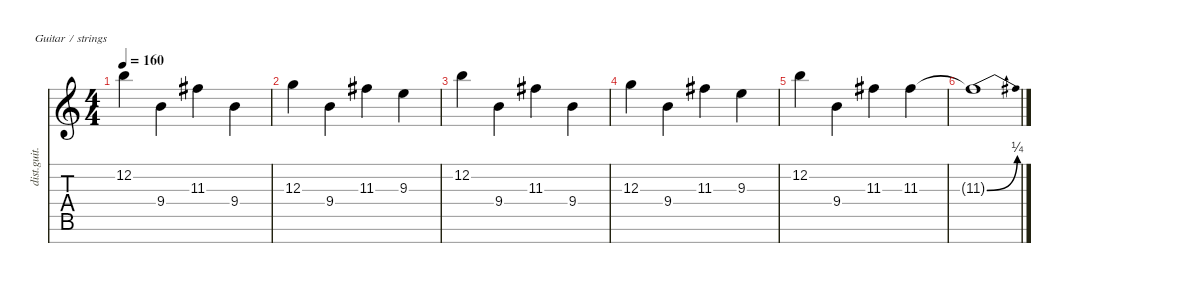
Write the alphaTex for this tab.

\defaultSystemsLayout 4
\hideDynamics
\bracketExtendMode nobrackets
\track ("Distortion Guitar - Lead" "dist.guit.") {instrument distortionguitar}
\staff {score tabs}
\tuning (E4 B3 G3 D3 A2 E2 B1)
\ts (4 4)
\tempo 160
\clef g2
\ks c
12.2.4{dy mf beam Down} 9.4.4{beam Down} 11.3{acc #}.4{beam Down} 9.4.4{beam Down} |
12.3.4{beam Down} 9.4.4{beam Down} 11.3{acc #}.4{beam Down} 9.3.4{beam Down} |
12.2.4{beam Down} 9.4.4{beam Down} 11.3{acc #}.4{beam Down} 9.4.4{beam Down} |
12.3.4{beam Down} 9.4.4{beam Down} 11.3{acc #}.4{beam Down} 9.3.4{beam Down} |
12.2.4{beam Down} 9.4.4{beam Down} 11.3{acc #}.4{beam Down} 11.3{acc #}.4{beam Down} |
11.3{be (bend 0 0 19.2 1) t acc #}.1{beam Down}
